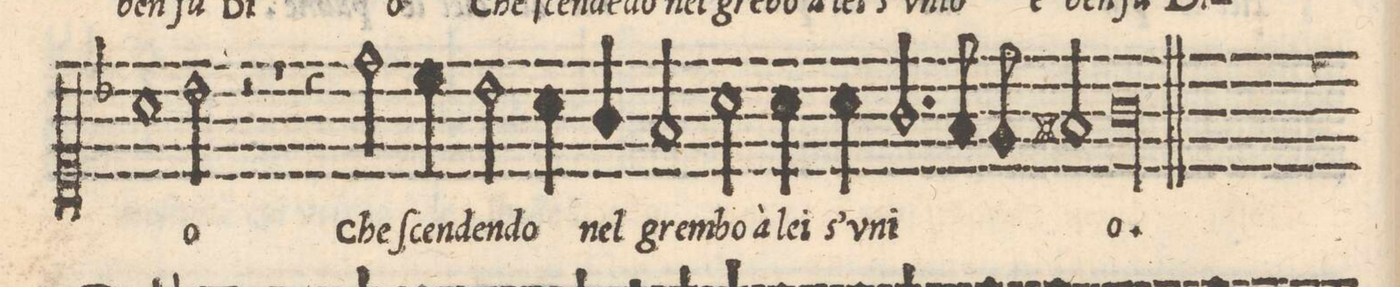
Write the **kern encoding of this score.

**kern	**text
*I"QVINTO	*
*clefC1	*
*k[b-]	*
*met(C)	*
*M2/1	*
1a	.
2b-\	-o
2r	.
=35-	=35-
1r	.
4r	.
2dd\	che
4cc\	ſcen-
=36-	=36-
2b-\	-den-
4a\	-do
4g/	nel
2f/	grem-
2a\	bo à
=37-	=37-
4a\	lei
4a\	s'v-
2.g/	-ni-
8f/	.
8e/	.
2f#X/	.
=38-	=38-
00g	-o.
==	==
*-	*-
